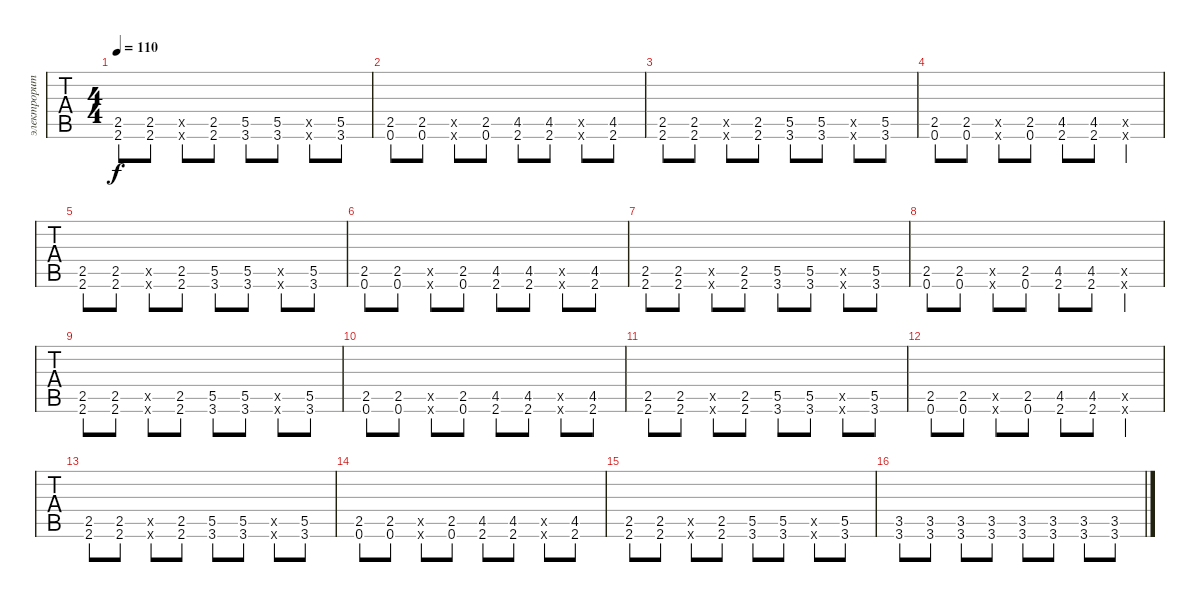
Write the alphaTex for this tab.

\track ("электроритм 2" "электрорит") {instrument overdrivenguitar}
\staff {tabs}
\tuning (E4 B3 G3 D3 A2 E2) {hide}
\ts (4 4)
\tempo 110
\clef g2
\ks c
(2.5 2.6).8{dy f} (2.5 2.6).8 (2.5{x} 2.6{x}).8 (2.5 2.6).8 (5.5 3.6).8 (5.5 3.6).8 (5.5{x} 3.6{x}).8 (5.5 3.6).8 |
(2.5 0.6).8 (2.5 0.6).8 (2.5{x} 0.6{x}).8 (2.5 0.6).8 (4.5 2.6).8 (4.5 2.6).8 (4.5{x} 2.6{x}).8 (4.5 2.6).8 |
(2.5 2.6).8 (2.5 2.6).8 (2.5{x} 2.6{x}).8 (2.5 2.6).8 (5.5 3.6).8 (5.5 3.6).8 (5.5{x} 3.6{x}).8 (5.5 3.6).8 |
(2.5 0.6).8 (2.5 0.6).8 (2.5{x} 0.6{x}).8 (2.5 0.6).8 (4.5 2.6).8 (4.5 2.6).8 (4.5{x} 2.6{x}).4 |
(2.5 2.6).8 (2.5 2.6).8 (2.5{x} 2.6{x}).8 (2.5 2.6).8 (5.5 3.6).8 (5.5 3.6).8 (5.5{x} 3.6{x}).8 (5.5 3.6).8 |
(2.5 0.6).8 (2.5 0.6).8 (2.5{x} 0.6{x}).8 (2.5 0.6).8 (4.5 2.6).8 (4.5 2.6).8 (4.5{x} 2.6{x}).8 (4.5 2.6).8 |
(2.5 2.6).8 (2.5 2.6).8 (2.5{x} 2.6{x}).8 (2.5 2.6).8 (5.5 3.6).8 (5.5 3.6).8 (5.5{x} 3.6{x}).8 (5.5 3.6).8 |
(2.5 0.6).8 (2.5 0.6).8 (2.5{x} 0.6{x}).8 (2.5 0.6).8 (4.5 2.6).8 (4.5 2.6).8 (4.5{x} 2.6{x}).4 |
(2.5 2.6).8 (2.5 2.6).8 (2.5{x} 2.6{x}).8 (2.5 2.6).8 (5.5 3.6).8 (5.5 3.6).8 (5.5{x} 3.6{x}).8 (5.5 3.6).8 |
(2.5 0.6).8 (2.5 0.6).8 (2.5{x} 0.6{x}).8 (2.5 0.6).8 (4.5 2.6).8 (4.5 2.6).8 (4.5{x} 2.6{x}).8 (4.5 2.6).8 |
(2.5 2.6).8 (2.5 2.6).8 (2.5{x} 2.6{x}).8 (2.5 2.6).8 (5.5 3.6).8 (5.5 3.6).8 (5.5{x} 3.6{x}).8 (5.5 3.6).8 |
(2.5 0.6).8 (2.5 0.6).8 (2.5{x} 0.6{x}).8 (2.5 0.6).8 (4.5 2.6).8 (4.5 2.6).8 (4.5{x} 2.6{x}).4 |
(2.5 2.6).8 (2.5 2.6).8 (2.5{x} 2.6{x}).8 (2.5 2.6).8 (5.5 3.6).8 (5.5 3.6).8 (5.5{x} 3.6{x}).8 (5.5 3.6).8 |
(2.5 0.6).8 (2.5 0.6).8 (2.5{x} 0.6{x}).8 (2.5 0.6).8 (4.5 2.6).8 (4.5 2.6).8 (4.5{x} 2.6{x}).8 (4.5 2.6).8 |
(2.5 2.6).8 (2.5 2.6).8 (2.5{x} 2.6{x}).8 (2.5 2.6).8 (5.5 3.6).8 (5.5 3.6).8 (5.5{x} 3.6{x}).8 (5.5 3.6).8 |
(3.5 3.6).8 (3.5 3.6).8 (3.5 3.6).8 (3.5 3.6).8 (3.5 3.6).8 (3.5 3.6).8 (3.5 3.6).8 (3.5 3.6).8
